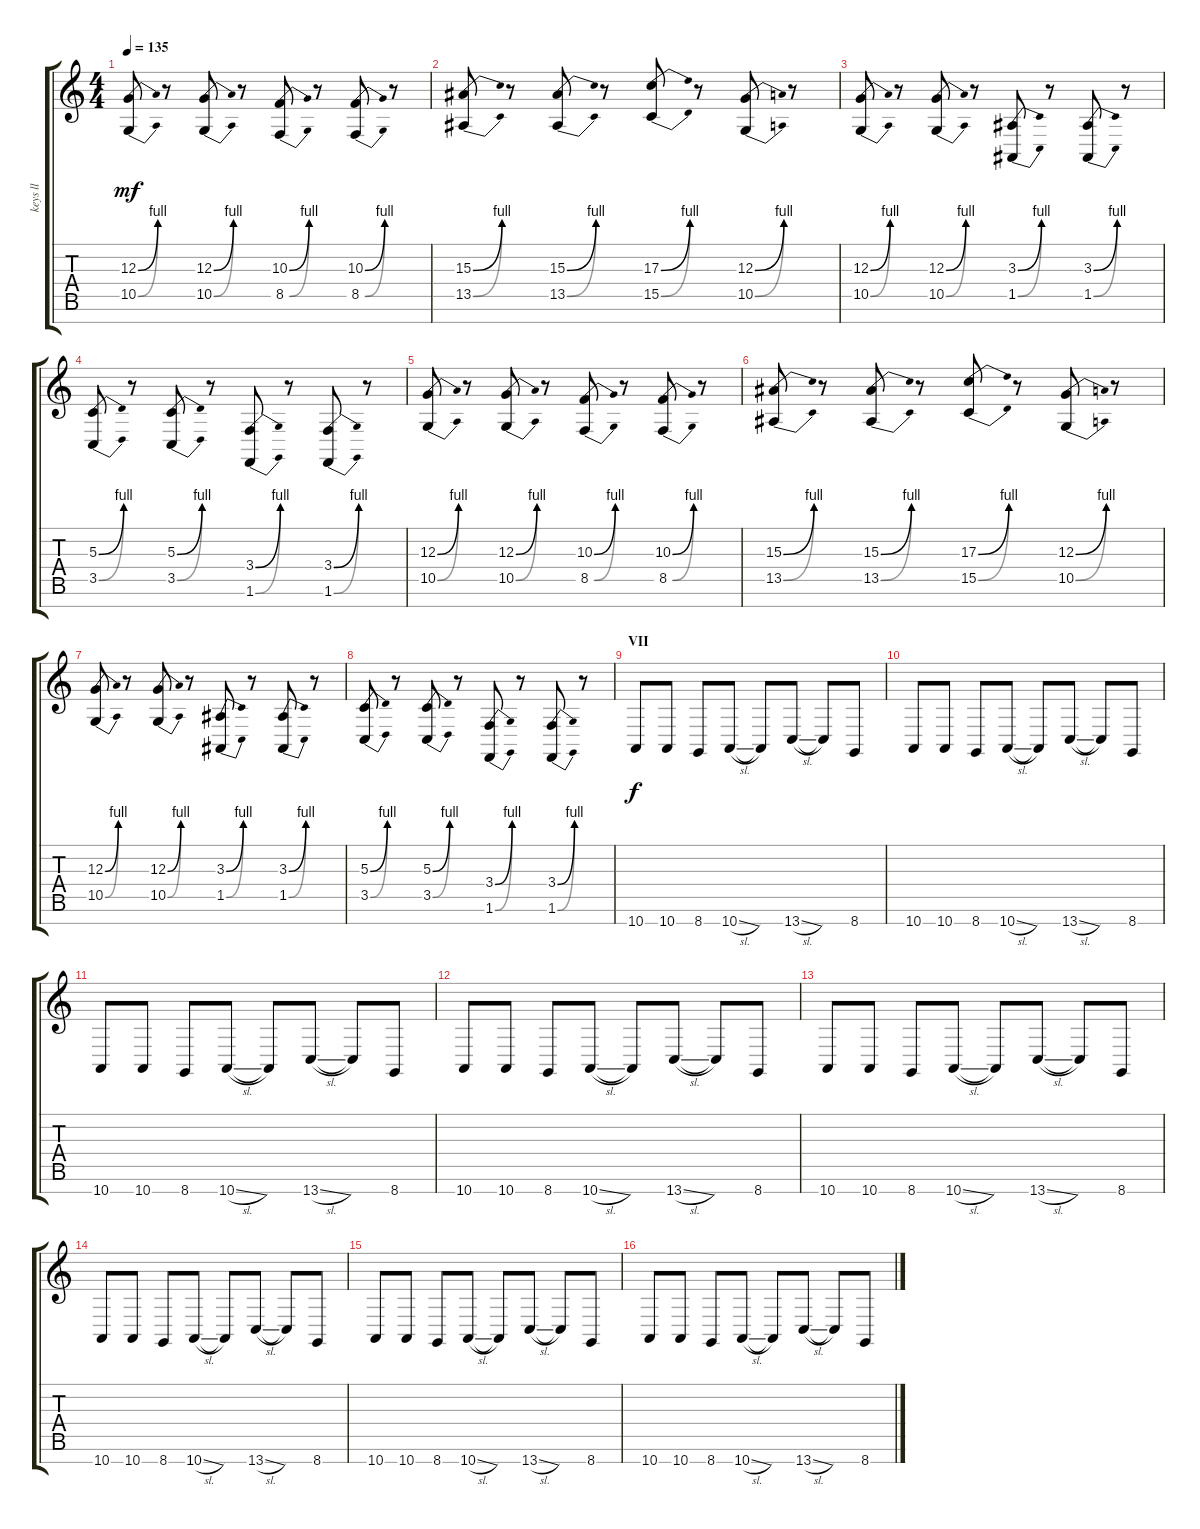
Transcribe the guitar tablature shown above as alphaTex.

\track ("keys ll" "keys ll") {instrument pad2warm}
\staff {score tabs}
\tuning (E4 B3 G3 D3 A2 E2 B1) {hide}
\ts (4 4)
\tempo 135
\clef g2
\ks c
(12.3{be (bend 0 0 60 4)} 10.5{be (bend 0 0 60 4)}).8{dy mf} r.8 (12.3{be (bend 0 0 60 4)} 10.5{be (bend 0 0 60 4)}).8 r.8 (10.3{be (bend 0 0 60 4)} 8.5{be (bend 0 0 60 4)}).8 r.8 (10.3{be (bend 0 0 60 4)} 8.5{be (bend 0 0 60 4)}).8 r.8 |
(15.3{be (bend 0 0 60 4)} 13.5{be (bend 0 0 60 4)}).8 r.8 (15.3{be (bend 0 0 60 4)} 13.5{be (bend 0 0 60 4)}).8 r.8 (17.3{be (bend 0 0 60 4)} 15.5{be (bend 0 0 60 4)}).8 r.8 (12.3{be (bend 0 0 60 4)} 10.5{be (bend 0 0 60 4)}).8 r.8 |
(12.3{be (bend 0 0 60 4)} 10.5{be (bend 0 0 60 4)}).8 r.8 (12.3{be (bend 0 0 60 4)} 10.5{be (bend 0 0 60 4)}).8 r.8 (3.3{be (bend 0 0 60 4)} 1.5{be (bend 0 0 60 4)}).8 r.8 (3.3{be (bend 0 0 60 4)} 1.5{be (bend 0 0 60 4)}).8 r.8 |
(5.3{be (bend 0 0 60 4)} 3.5{be (bend 0 0 60 4)}).8 r.8 (5.3{be (bend 0 0 60 4)} 3.5{be (bend 0 0 60 4)}).8 r.8 (3.4{be (bend 0 0 60 4)} 1.6{be (bend 0 0 60 4)}).8 r.8 (3.4{be (bend 0 0 60 4)} 1.6{be (bend 0 0 60 4)}).8 r.8 |
(12.3{be (bend 0 0 60 4)} 10.5{be (bend 0 0 60 4)}).8 r.8 (12.3{be (bend 0 0 60 4)} 10.5{be (bend 0 0 60 4)}).8 r.8 (10.3{be (bend 0 0 60 4)} 8.5{be (bend 0 0 60 4)}).8 r.8 (10.3{be (bend 0 0 60 4)} 8.5{be (bend 0 0 60 4)}).8 r.8 |
(15.3{be (bend 0 0 60 4)} 13.5{be (bend 0 0 60 4)}).8 r.8 (15.3{be (bend 0 0 60 4)} 13.5{be (bend 0 0 60 4)}).8 r.8 (17.3{be (bend 0 0 60 4)} 15.5{be (bend 0 0 60 4)}).8 r.8 (12.3{be (bend 0 0 60 4)} 10.5{be (bend 0 0 60 4)}).8 r.8 |
(12.3{be (bend 0 0 60 4)} 10.5{be (bend 0 0 60 4)}).8 r.8 (12.3{be (bend 0 0 60 4)} 10.5{be (bend 0 0 60 4)}).8 r.8 (3.3{be (bend 0 0 60 4)} 1.5{be (bend 0 0 60 4)}).8 r.8 (3.3{be (bend 0 0 60 4)} 1.5{be (bend 0 0 60 4)}).8 r.8 |
(5.3{be (bend 0 0 60 4)} 3.5{be (bend 0 0 60 4)}).8 r.8 (5.3{be (bend 0 0 60 4)} 3.5{be (bend 0 0 60 4)}).8 r.8 (3.4{be (bend 0 0 60 4)} 1.6{be (bend 0 0 60 4)}).8 r.8 (3.4{be (bend 0 0 60 4)} 1.6{be (bend 0 0 60 4)}).8 r.8 |
\section ("" "VII")
10.7.8{dy f volume 16 balance 8} 10.7.8 8.7.8 10.7{sl}.8{balance 0} 10.7{t}.8 13.7{sl}.8{balance 8} 13.7{t}.8 8.7.8{balance 16} |
10.7.8{balance 8} 10.7.8 8.7.8 10.7{sl}.8{balance 0} 10.7{t}.8 13.7{sl}.8{balance 8} 13.7{t}.8 8.7.8{balance 16} |
10.7.8{volume 16 balance 8} 10.7.8 8.7.8 10.7{sl}.8{balance 0} 10.7{t}.8 13.7{sl}.8{balance 8} 13.7{t}.8 8.7.8{balance 16} |
10.7.8{balance 8} 10.7.8 8.7.8 10.7{sl}.8{balance 0} 10.7{t}.8 13.7{sl}.8{balance 8} 13.7{t}.8 8.7.8{balance 16} |
10.7.8{volume 16 balance 8} 10.7.8 8.7.8 10.7{sl}.8{balance 0} 10.7{t}.8 13.7{sl}.8{balance 8} 13.7{t}.8 8.7.8{balance 16} |
10.7.8{balance 8} 10.7.8 8.7.8 10.7{sl}.8{balance 0} 10.7{t}.8 13.7{sl}.8{balance 8} 13.7{t}.8 8.7.8{balance 16} |
10.7.8{volume 16 balance 8} 10.7.8 8.7.8 10.7{sl}.8{balance 0} 10.7{t}.8 13.7{sl}.8{balance 8} 13.7{t}.8 8.7.8{balance 16} |
10.7.8{balance 8} 10.7.8 8.7.8 10.7{sl}.8{balance 0} 10.7{t}.8 13.7{sl}.8{balance 8} 13.7{t}.8 8.7.8{balance 16}
